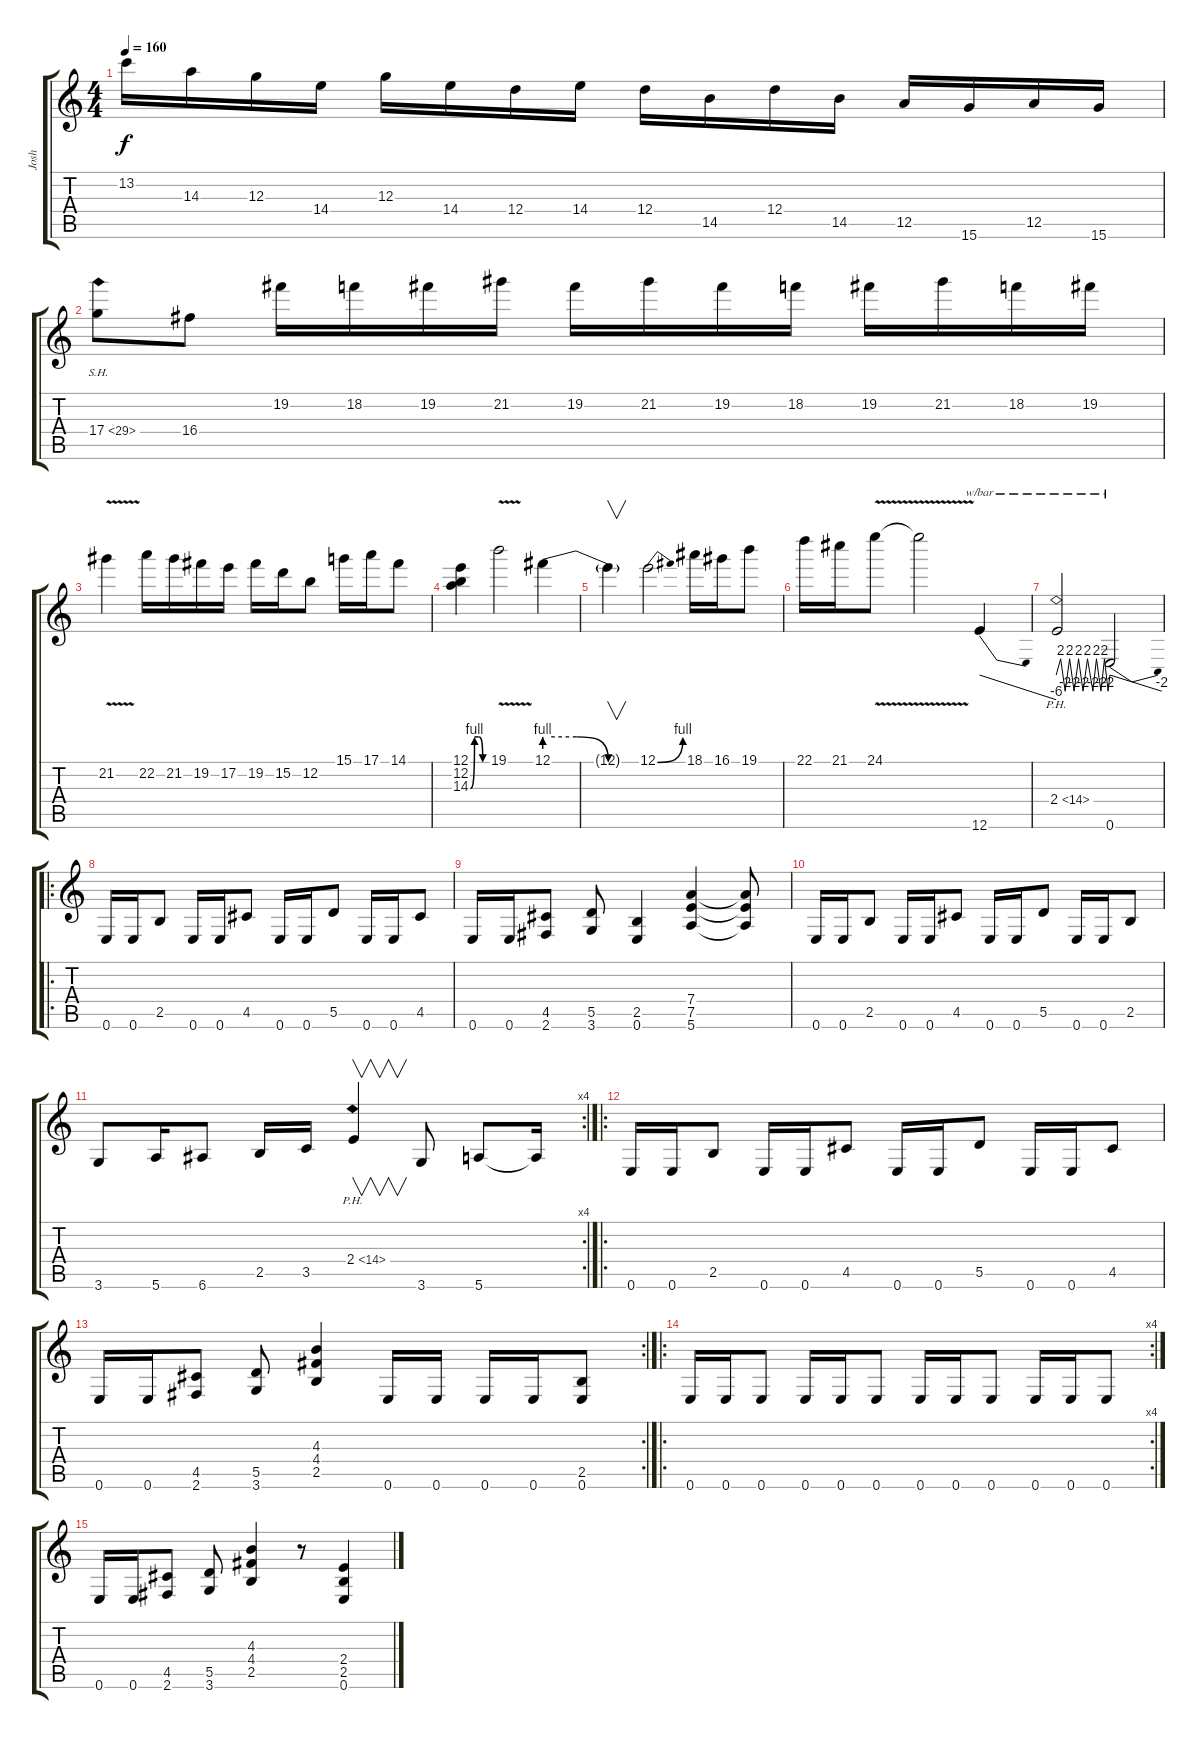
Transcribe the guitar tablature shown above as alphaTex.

\track ("Josh" "Josh") {instrument distortionguitar}
\staff {score tabs}
\tuning (E4 B3 G3 D3 A2 E2) {hide}
\ts (4 4)
\tempo 160
\clef g2
\ks c
13.2.16{dy f} 14.3.16 12.3.16 14.4.16 12.3.16 14.4.16 12.4.16 14.4.16 12.4.16 14.5.16 12.4.16 14.5.16 12.5.16 15.6.16 12.5.16 15.6.16 |
17.4{sh 12}.8 16.4.8 19.2.16 18.2.16 19.2.16 21.2.16 19.2.16 21.2.16 19.2.16 18.2.16 19.2.16 21.2.16 18.2.16 19.2.16 |
21.2{v}.4 22.2.16 21.2.16 19.2.16 17.2.16 19.2.16 15.2.16 12.2.8 15.1.16 17.1.16 14.1.8 |
(12.1 12.2 14.3{be (custom 0 0 15 4 30 4 45 0 60 0)}).4 19.1{v}.2 12.1{be (custom 0 4 20 4 40 0 60 0)}.4 |
12.1{t}.4{v} 12.1{be (bend 0 0 60 4)}.2 18.1.16 16.1.16 19.1.8 |
22.1.16 21.1.16 24.1{v}.8 24.1{t}.2 12.6.4{tbe (dive default 0 0 60 -24)} |
2.4{ph 12}.2{tbe (custom default 0 0 5 8 10 -8 15 8 20 -8 25 8 30 -8 35 8 41 -8 45 8 50 -8 54 8 58 -8 60 0)} 0.6.2{tbe (dive default 0 0 60 -8)} |
\ro
0.6.16 0.6.16 2.5.8 0.6.16 0.6.16 4.5.8 0.6.16 0.6.16 5.5.8 0.6.16 0.6.16 4.5.8 |
0.6.16 0.6.16 (4.5 2.6).8 (5.5 3.6).8 (2.5 0.6).4 (7.4 7.5 5.6).4 (7.4{t} 7.5{t} 5.6{t}).8 |
0.6.16 0.6.16 2.5.8 0.6.16 0.6.16 4.5.8 0.6.16 0.6.16 5.5.8 0.6.16 0.6.16 2.5.8 |
\rc 4
3.6.8 5.6.16 6.6.8 2.5.16 3.5.16 2.4{ph 12}.4{v} 3.6.8 5.6.8 5.6{t}.16 |
\ro
0.6.16 0.6.16 2.5.8 0.6.16 0.6.16 4.5.8 0.6.16 0.6.16 5.5.8 0.6.16 0.6.16 4.5.8 |
\rc 2
0.6.16 0.6.16 (4.5 2.6).8 (5.5 3.6).8 (4.3 4.4 2.5).4 0.6.16 0.6.16 0.6.16 0.6.16 (2.5 0.6).8 |
\ro
\rc 4
0.6.16 0.6.16 0.6.8 0.6.16 0.6.16 0.6.8 0.6.16 0.6.16 0.6.8 0.6.16 0.6.16 0.6.8 |
0.6.16 0.6.16 (4.5 2.6).8 (5.5 3.6).8 (4.3 4.4 2.5).4 r.8 (2.4 2.5 0.6).4
